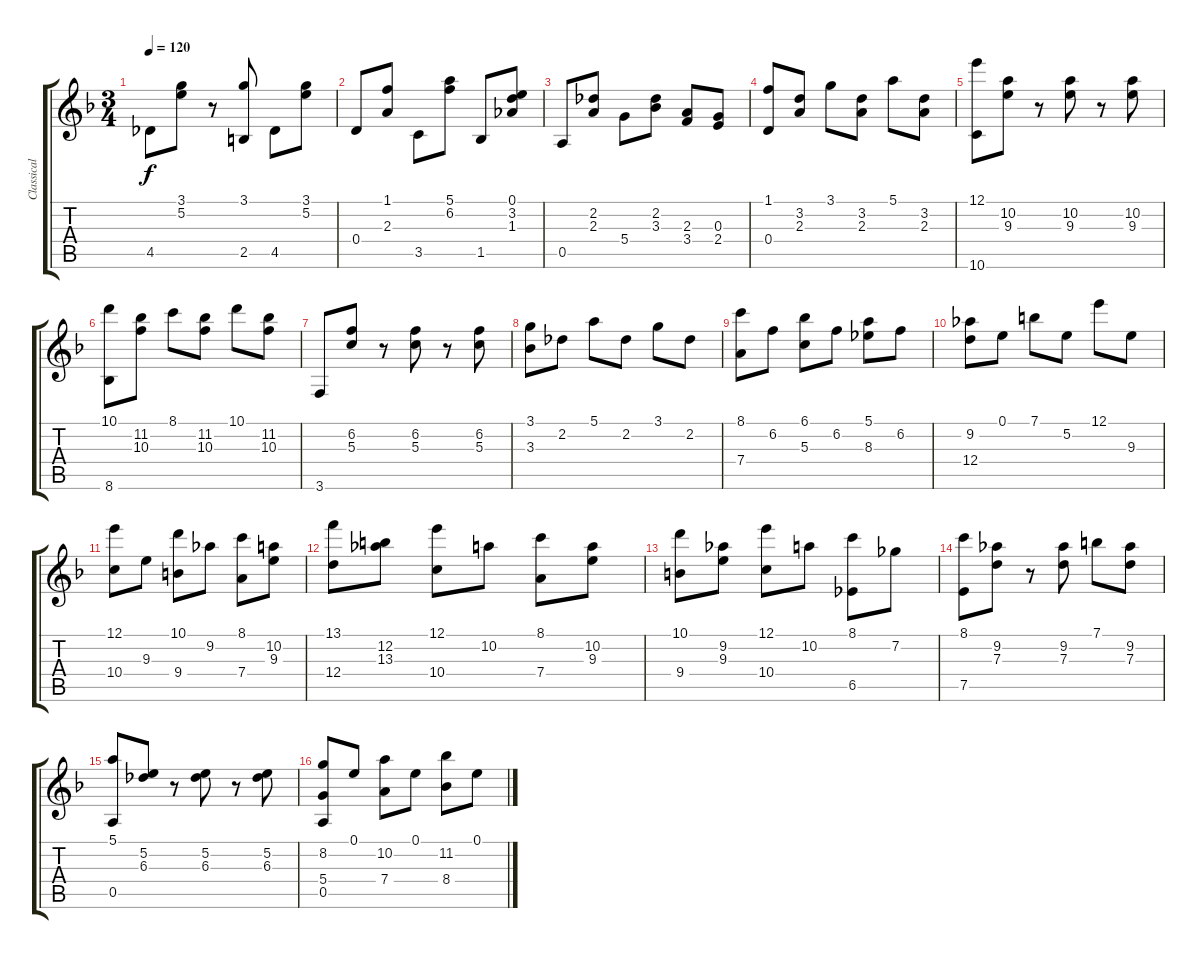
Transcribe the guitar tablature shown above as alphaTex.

\track ("Classical Guitar" "Classical ") {instrument acousticguitarnylon}
\staff {score tabs}
\tuning (E4 B3 G3 D3 A2 D2) {hide}
\ts (3 4)
\tempo 120
\clef g2
\ks dminor
4.5.8{dy f} (3.1 5.2).8 r.8 (3.1 2.5).8 4.5.8 (3.1 5.2).8 |
0.4.8 (1.1 2.3).8 3.5.8 (5.1 6.2).8 1.5.8 (0.1 3.2 1.3).8 |
0.5.8 (2.2 2.3).8 5.4.8 (2.2 3.3).8 (2.3 3.4).8 (0.3 2.4).8 |
(1.1 0.4).8 (3.2 2.3).8 3.1.8 (3.2 2.3).8 5.1.8 (3.2 2.3).8 |
(12.1 10.6).8 (10.2 9.3).8 r.8 (10.2 9.3).8 r.8 (10.2 9.3).8 |
(10.1 8.6).8 (11.2 10.3).8 8.1.8 (11.2 10.3).8 10.1.8 (11.2 10.3).8 |
3.6.8 (6.2 5.3).8 r.8 (6.2 5.3).8 r.8 (6.2 5.3).8 |
(3.1 3.3).8 2.2.8 5.1.8 2.2.8 3.1.8 2.2.8 |
(8.1 7.4).8 6.2.8 (6.1 5.3).8 6.2.8 (5.1 8.3).8 6.2.8 |
(9.2 12.4).8 0.1.8 7.1.8 5.2.8 12.1.8 9.3.8 |
(12.1 10.4).8 9.3.8 (10.1 9.4).8 9.2.8 (8.1 7.4).8 (10.2 9.3).8 |
(13.1 12.4).8 (12.2 13.3).8 (12.1 10.4).8 10.2.8 (8.1 7.4).8 (10.2 9.3).8 |
(10.1 9.4).8 (9.2 9.3).8 (12.1 10.4).8 10.2.8 (8.1 6.5).8 7.2.8 |
(8.1 7.5).8 (9.2 7.3).8 r.8 (9.2 7.3).8 7.1.8 (9.2 7.3).8 |
(5.1 0.5).8 (5.2 6.3).8 r.8 (5.2 6.3).8 r.8 (5.2 6.3).8 |
(8.2 5.4 0.5).8 0.1.8 (10.2 7.4).8 0.1.8 (11.2 8.4).8 0.1.8
